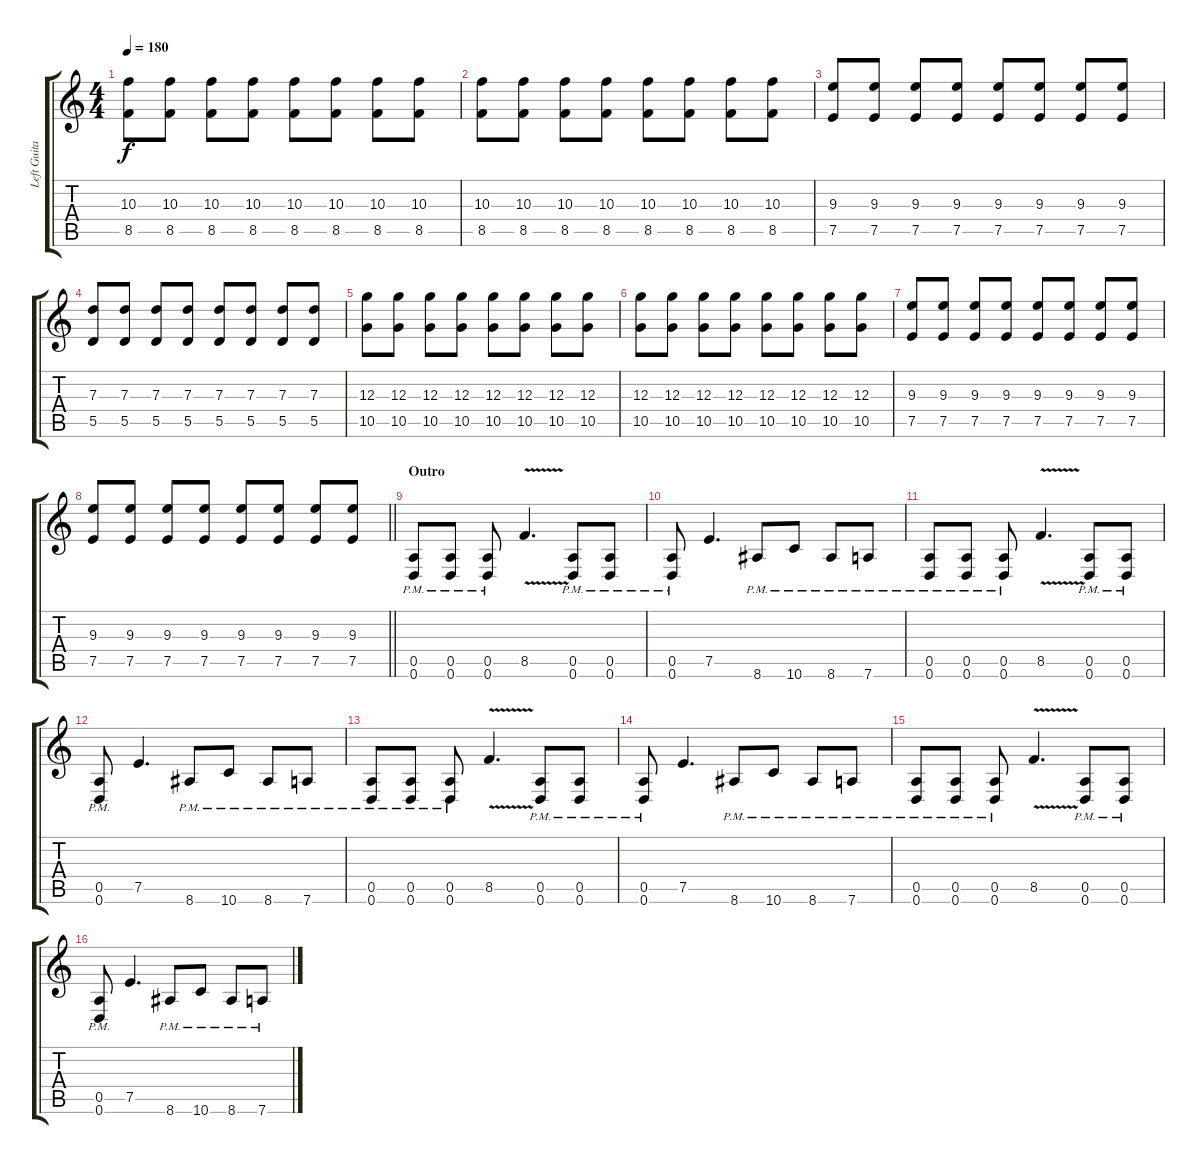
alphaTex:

\track ("Left Guitar" "Left Guita") {instrument overdrivenguitar}
\staff {score tabs}
\tuning (E4 B3 G3 D3 A2 D2) {hide}
\ts (4 4)
\tempo 180
\clef g2
\ks c
(10.3 8.5).8{dy f} (10.3 8.5).8 (10.3 8.5).8 (10.3 8.5).8 (10.3 8.5).8 (10.3 8.5).8 (10.3 8.5).8 (10.3 8.5).8 |
(10.3 8.5).8 (10.3 8.5).8 (10.3 8.5).8 (10.3 8.5).8 (10.3 8.5).8 (10.3 8.5).8 (10.3 8.5).8 (10.3 8.5).8 |
(9.3 7.5).8 (9.3 7.5).8 (9.3 7.5).8 (9.3 7.5).8 (9.3 7.5).8 (9.3 7.5).8 (9.3 7.5).8 (9.3 7.5).8 |
(7.3 5.5).8 (7.3 5.5).8 (7.3 5.5).8 (7.3 5.5).8 (7.3 5.5).8 (7.3 5.5).8 (7.3 5.5).8 (7.3 5.5).8 |
(12.3 10.5).8 (12.3 10.5).8 (12.3 10.5).8 (12.3 10.5).8 (12.3 10.5).8 (12.3 10.5).8 (12.3 10.5).8 (12.3 10.5).8 |
(12.3 10.5).8 (12.3 10.5).8 (12.3 10.5).8 (12.3 10.5).8 (12.3 10.5).8 (12.3 10.5).8 (12.3 10.5).8 (12.3 10.5).8 |
(9.3 7.5).8 (9.3 7.5).8 (9.3 7.5).8 (9.3 7.5).8 (9.3 7.5).8 (9.3 7.5).8 (9.3 7.5).8 (9.3 7.5).8 |
\barLineRight lightlight
(9.3 7.5).8 (9.3 7.5).8 (9.3 7.5).8 (9.3 7.5).8 (9.3 7.5).8 (9.3 7.5).8 (9.3 7.5).8 (9.3 7.5).8 |
\section ("" "Outro")
(0.5{pm} 0.6{pm}).8 (0.5{pm} 0.6{pm}).8 (0.5{pm} 0.6{pm}).8 8.5{v}.4{d} (0.5{pm} 0.6{pm}).8 (0.5{pm} 0.6{pm}).8 |
(0.5{pm} 0.6{pm}).8 7.5.4{d} 8.6{pm}.8 10.6{pm}.8 8.6{pm}.8 7.6{pm}.8 |
(0.5{pm} 0.6{pm}).8 (0.5{pm} 0.6{pm}).8 (0.5{pm} 0.6{pm}).8 8.5{v}.4{d} (0.5{pm} 0.6{pm}).8 (0.5{pm} 0.6{pm}).8 |
(0.5{pm} 0.6{pm}).8 7.5.4{d} 8.6{pm}.8 10.6{pm}.8 8.6{pm}.8 7.6{pm}.8 |
(0.5{pm} 0.6{pm}).8 (0.5{pm} 0.6{pm}).8 (0.5{pm} 0.6{pm}).8 8.5{v}.4{d} (0.5{pm} 0.6{pm}).8 (0.5{pm} 0.6{pm}).8 |
(0.5{pm} 0.6{pm}).8 7.5.4{d} 8.6{pm}.8 10.6{pm}.8 8.6{pm}.8 7.6{pm}.8 |
(0.5{pm} 0.6{pm}).8 (0.5{pm} 0.6{pm}).8 (0.5{pm} 0.6{pm}).8 8.5{v}.4{d} (0.5{pm} 0.6{pm}).8 (0.5{pm} 0.6{pm}).8 |
(0.5{pm} 0.6{pm}).8 7.5.4{d} 8.6{pm}.8 10.6{pm}.8 8.6{pm}.8 7.6{pm}.8
